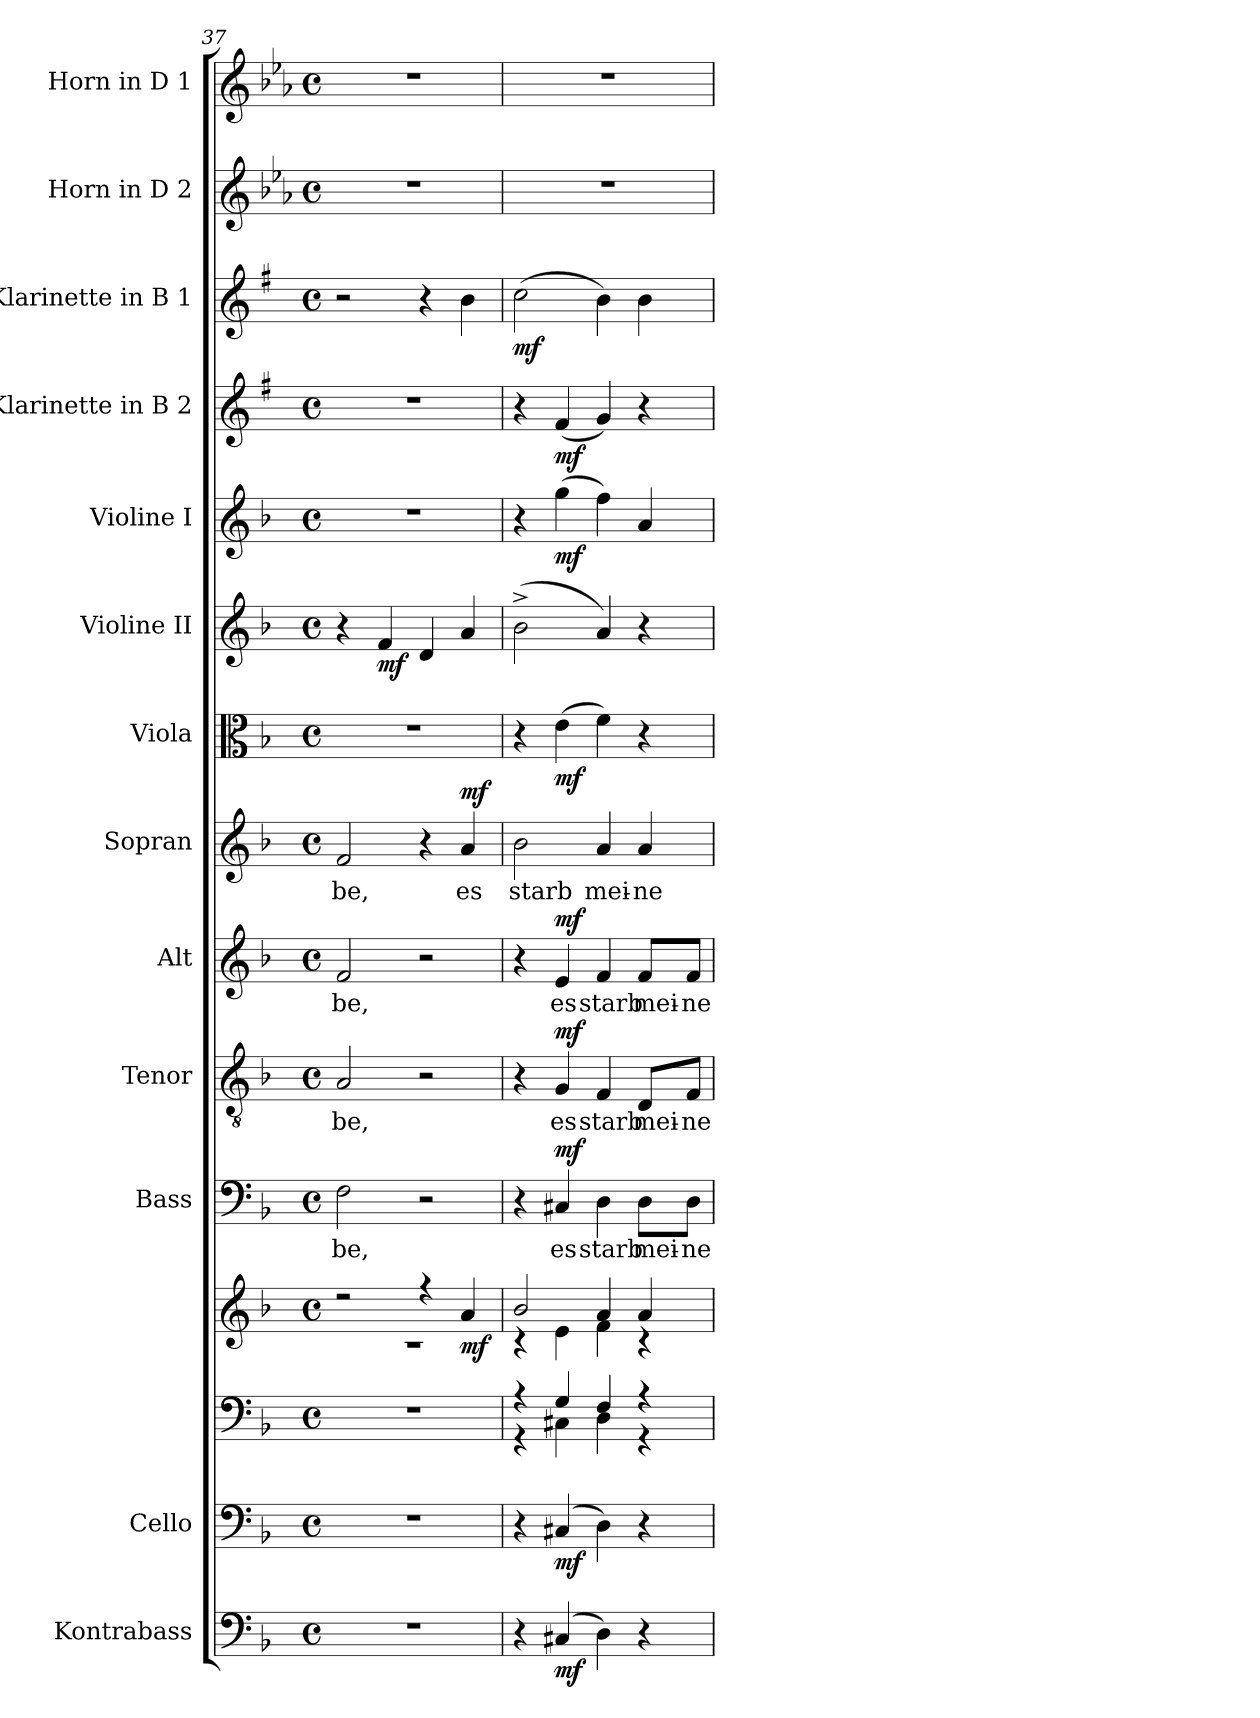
**kern	**dynam	**kern	**dynam	**kern	**kern	**dynam	**kern	**text	**dynam	**kern	**text	**dynam	**kern	**text	**dynam	**kern	**text	**dynam	**kern	**dynam	**kern	**dynam	**kern	**dynam	**kern	**dynam	**kern	**dynam	**kern	**kern
*part14	*part14	*part13	*part13	*part12	*part12	*part12	*part11	*part11	*part11	*part10	*part10	*part10	*part9	*part9	*part9	*part8	*part8	*part8	*part7	*part7	*part6	*part6	*part5	*part5	*part4	*part4	*part3	*part3	*part2	*part1
*staff15	*staff15	*staff14	*staff14	*staff13	*staff12	*staff12/13	*staff11	*staff11	*staff11	*staff10	*staff10	*staff10	*staff9	*staff9	*staff9	*staff8	*staff8	*staff8	*staff7	*staff7	*staff6	*staff6	*staff5	*staff5	*staff4	*staff4	*staff3	*staff3	*staff2	*staff1
*I"Kontrabass	*	*I"Cello	*	*	*	*	*I"Bass	*	*	*I"Tenor	*	*	*I"Alt	*	*	*I"Sopran	*	*	*I"Viola	*	*I"Violine II	*	*I"Violine I	*	*I"Klarinette in B 2	*	*I"Klarinette in B 1	*	*I"Horn in D 2	*I"Horn in D 1
*I'Kb.	*	*	*	*	*	*	*I'B	*	*	*I'T	*	*	*I'A	*	*	*I'S	*	*	*I'Vla.	*	*I'Vl. II	*	*I'Vl. I	*	*	*	*	*	*I'Hrn. 2	*I'Hrn. 1
*clefF4	*	*clefF4	*	*clefF4	*clefG2	*	*clefF4	*	*	*clefGv2	*	*	*clefG2	*	*	*clefG2	*	*	*clefC3	*	*clefG2	*	*clefG2	*	*clefG2	*	*clefG2	*	*clefG2	*clefG2
*ITrd7c12	*	*	*	*	*	*	*	*	*	*	*	*	*	*	*	*	*	*	*	*	*	*	*	*	*ITrd1c2	*	*ITrd1c2	*	*ITrd-1c-2	*ITrd-1c-2
*k[b-]	*	*k[b-]	*	*k[b-]	*k[b-]	*	*k[b-]	*	*	*k[b-]	*	*	*k[b-]	*	*	*k[b-]	*	*	*k[b-]	*	*k[b-]	*	*k[b-]	*	*k[b-]	*	*k[b-]	*	*k[b-]	*k[b-]
*F:	*	*F:	*	*F:	*F:	*	*F:	*	*	*F:	*	*	*F:	*	*	*F:	*	*	*F:	*	*F:	*	*F:	*	*F:	*	*F:	*	*F:	*F:
*M4/4	*	*M4/4	*	*M4/4	*M4/4	*	*M4/4	*	*	*M4/4	*	*	*M4/4	*	*	*M4/4	*	*	*M4/4	*	*M4/4	*	*M4/4	*	*M4/4	*	*M4/4	*	*M4/4	*M4/4
*met(c)	*	*met(c)	*	*met(c)	*met(c)	*	*met(c)	*	*	*met(c)	*	*	*met(c)	*	*	*met(c)	*	*	*met(c)	*	*met(c)	*	*met(c)	*	*met(c)	*	*met(c)	*	*met(c)	*met(c)
=37	=37	=37	=37	=37	=37	=37	=37	=37	=37	=37	=37	=37	=37	=37	=37	=37	=37	=37	=37	=37	=37	=37	=37	=37	=37	=37	=37	=37	=37	=37
*	*	*	*	*	*^	*	*	*	*	*	*	*	*	*	*	*	*	*	*	*	*	*	*	*	*	*	*	*	*	*
!	!	!	!	!	!	!	!	!	!LO:LY:b	!	!	!LO:LY:b	!	!	!LO:LY:b	!	!	!LO:LY:b	!	!	!	!	!	!	!	!	!	!	!	!	!
1r	.	1r	.	1r	2r	1rc	.	2F\	-be,	.	2A/	-be,	.	2f/	-be,	.	2f/	-be,	.	1r	.	4r	.	1r	.	1r	.	2r	.	1r	1r
!	!	!	!	!	!	!	!	!	!	!	!	!	!	!	!	!	!	!	!	!	!	!	!LO:DY:b	!	!	!	!	!	!	!	!
.	.	.	.	.	.	.	.	.	.	.	.	.	.	.	.	.	.	.	.	.	.	4f/	mf	.	.	.	.	.	.	.	.
.	.	.	.	.	4r	.	.	2r	.	.	2r	.	.	2r	.	.	4r	.	.	.	.	4d/	.	.	.	.	.	4r	.	.	.
!	!	!	!	!	!	!	!LO:DY:b	!	!	!	!	!	!	!	!	!	!	!LO:LY:b	!LO:DY:a	!	!	!	!	!	!	!	!	!	!	!	!
.	.	.	.	.	4a/	.	mf	.	.	.	.	.	.	.	.	.	4a/	es	mf	.	.	4a/	.	.	.	.	.	4a\	.	.	.
=38	=38	=38	=38	=38	=38	=38	=38	=38	=38	=38	=38	=38	=38	=38	=38	=38	=38	=38	=38	=38	=38	=38	=38	=38	=38	=38	=38	=38	=38	=38	=38
*	*	*	*	*^	*	*	*	*	*	*	*	*	*	*	*	*	*	*	*	*	*	*	*	*	*	*	*	*	*	*	*
!	!	!	!	!	!	!	!	!	!	!	!	!	!	!	!	!	!	!	!LO:LY:b	!	!	!	!	!	!	!	!	!	!	!LO:DY:b	!	!
4r	.	4r	.	4r	4r	2b-/	4rc	.	4r	.	.	4r	.	.	4r	.	.	2b-\	starb	.	4r	.	(>2b-^>\	.	4r	.	4r	.	(>2b-\	mf	1r	1r
!	!LO:DY:b	!	!LO:DY:b	!	!	!	!	!	!	!LO:LY:b	!LO:DY:a	!	!LO:LY:b	!LO:DY:a	!	!LO:LY:b	!LO:DY:a	!	!	!	!	!LO:DY:b	!	!	!	!LO:DY:b	!	!LO:DY:b	!	!	!	!
(4CC#X/	mf	(4C#X/	mf	4G/	4C#X\	.	4e\	.	4C#X/	es	mf	4G/	es	mf	4e/	es	mf	.	.	.	(>4e\	mf	.	.	(>4gg\	mf	(<4e/	mf	.	.	.	.
!	!	!	!	!	!	!	!	!	!	!LO:LY:b	!	!	!LO:LY:b	!	!	!LO:LY:b	!	!	!LO:LY:b	!	!	!	!	!	!	!	!	!	!	!	!	!
4DD\)	.	4D\)	.	4F/	4D\	4a/	4f\	.	4D\	starb	.	4F/	starb	.	4f/	starb	.	4a/	mei-	.	4f\)	.	4a/)	.	4ff\)	.	4f/)	.	4a\)	.	.	.
!	!	!	!	!	!	!	!	!	!	!LO:LY:b	!	!	!LO:LY:b	!	!	!LO:LY:b	!	!	!LO:LY:b	!	!	!	!	!	!	!	!	!	!	!	!	!
4r	.	4r	.	4r	4r	4a/	4rc	.	8D\L	mei-	.	8D/L	mei-	.	8f/L	mei-	.	4a/	-ne	.	4r	.	4r	.	4a/	.	4r	.	4a\	.	.	.
!	!	!	!	!	!	!	!	!	!	!LO:LY:b	!	!	!LO:LY:b	!	!	!LO:LY:b	!	!	!	!	!	!	!	!	!	!	!	!	!	!	!	!
.	.	.	.	.	.	.	.	.	8D\J	-ne	.	8F/J	-ne	.	8f/J	-ne	.	.	.	.	.	.	.	.	.	.	.	.	.	.	.	.
*	*	*	*	*v	*v	*	*	*	*	*	*	*	*	*	*	*	*	*	*	*	*	*	*	*	*	*	*	*	*	*	*	*
*	*	*	*	*	*v	*v	*	*	*	*	*	*	*	*	*	*	*	*	*	*	*	*	*	*	*	*	*	*	*	*	*
=	=	=	=	=	=	=	=	=	=	=	=	=	=	=	=	=	=	=	=	=	=	=	=	=	=	=	=	=	=	=
*-	*-	*-	*-	*-	*-	*-	*-	*-	*-	*-	*-	*-	*-	*-	*-	*-	*-	*-	*-	*-	*-	*-	*-	*-	*-	*-	*-	*-	*-	*-
